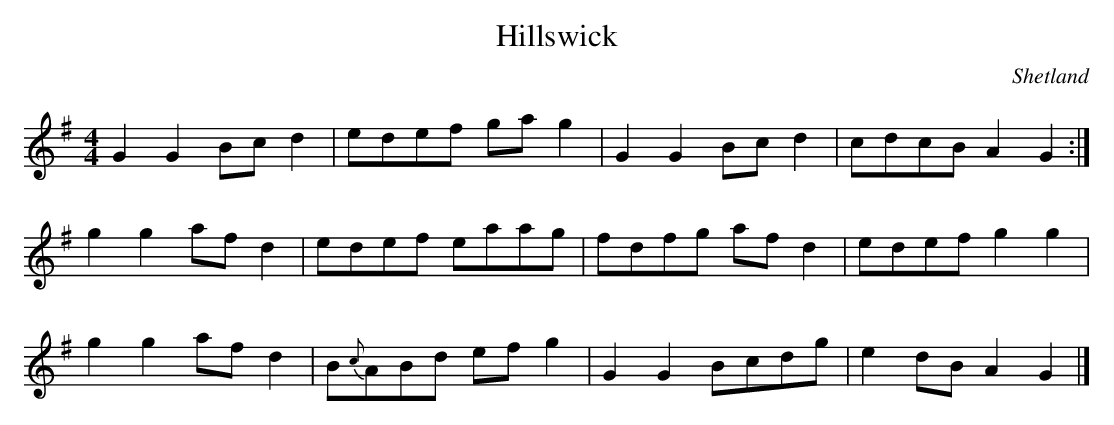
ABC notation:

X:1
T:Hillswick
O:Shetland
M:4/4
K:G
G2G2 Bcd2 | edef gag2 | G2G2 Bcd2 | cdcB A2G2 :|
g2g2 afd2 | edef eaag | fdfg afd2 | edef g2g2|
g2g2 afd2 | B{c}ABd efg2 |\
G2G2 Bcdg | e2dB A2G2|]
